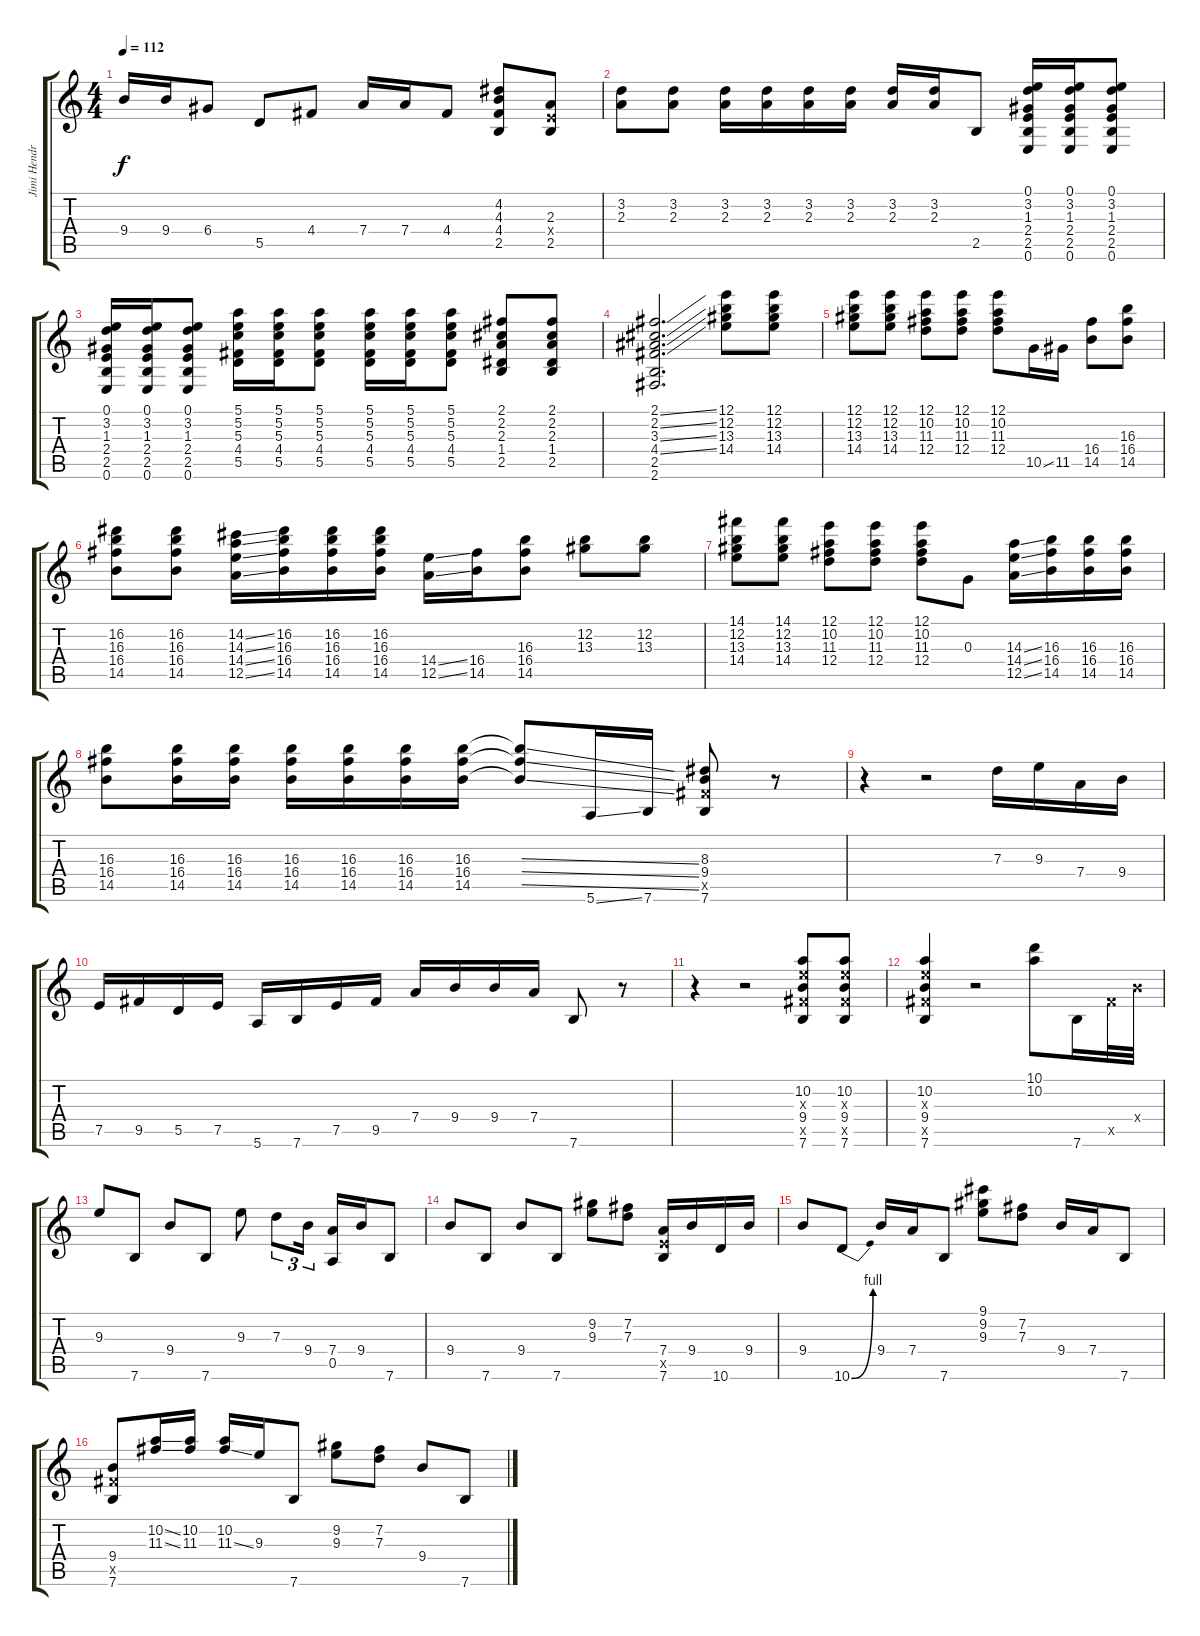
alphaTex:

\track ("Jimi Hendrix (Rhythm)" "Jimi Hendr") {instrument distortionguitar}
\staff {score tabs}
\tuning (E4 B3 G3 D3 A2 E2) {hide}
\ts (4 4)
\tempo 112
\clef g2
\ks c
9.4.16{dy f} 9.4.16 6.4.8 5.5.8 4.4.8 7.4.16 7.4.16 4.4.8 (4.2 4.3 4.4 2.5).8 (2.3 2.4{x} 2.5).8 |
(3.2 2.3).8 (3.2 2.3).8 (3.2 2.3).16 (3.2 2.3).16 (3.2 2.3).16 (3.2 2.3).16 (3.2 2.3).16 (3.2 2.3).16 2.5.8 (0.1 3.2 1.3 2.4 2.5 0.6).16 (0.1 3.2 1.3 2.4 2.5 0.6).16 (0.1 3.2 1.3 2.4 2.5 0.6).8 |
(0.1 3.2 1.3 2.4 2.5 0.6).16 (0.1 3.2 1.3 2.4 2.5 0.6).16 (0.1 3.2 1.3 2.4 2.5 0.6).8 (5.1 5.2 5.3 4.4 5.5).16 (5.1 5.2 5.3 4.4 5.5).16 (5.1 5.2 5.3 4.4 5.5).8 (5.1 5.2 5.3 4.4 5.5).16 (5.1 5.2 5.3 4.4 5.5).16 (5.1 5.2 5.3 4.4 5.5).8 (2.1 2.2 2.3 1.4 2.5).8 (2.1 2.2 2.3 1.4 2.5).8 |
(2.1{ss} 2.2{ss} 3.3{ss} 4.4{ss} 2.5 2.6).2{d} (12.1 12.2 13.3 14.4).8 (12.1 12.2 13.3 14.4).8 |
(12.1 12.2 13.3 14.4).8 (12.1 12.2 13.3 14.4).8 (12.1 10.2 11.3 12.4).8 (12.1 10.2 11.3 12.4).8 (12.1 10.2 11.3 12.4).8 10.5{ss}.16 11.5.16 (16.4 14.5).8 (16.3 16.4 14.5).8 |
(16.2 16.3 16.4 14.5).8 (16.2 16.3 16.4 14.5).8 (14.2{ss} 14.3{ss} 14.4{ss} 12.5{ss}).16 (16.2 16.3 16.4 14.5).16 (16.2 16.3 16.4 14.5).16 (16.2 16.3 16.4 14.5).16 (14.4{ss} 12.5{ss}).16 (16.4 14.5).16 (16.3 16.4 14.5).8 (12.2 13.3).8 (12.2 13.3).8 |
(14.1 12.2 13.3 14.4).8 (14.1 12.2 13.3 14.4).8 (12.1 10.2 11.3 12.4).8 (12.1 10.2 11.3 12.4).8 (12.1 10.2 11.3 12.4).8 0.3.8 (14.3{ss} 14.4{ss} 12.5{ss}).16 (16.3 16.4 14.5).16 (16.3 16.4 14.5).16 (16.3 16.4 14.5).16 |
(16.3 16.4 14.5).8 (16.3 16.4 14.5).16 (16.3 16.4 14.5).16 (16.3 16.4 14.5).16 (16.3 16.4 14.5).16 (16.3 16.4 14.5).16 (16.3 16.4 14.5).16 (16.3{ss t} 16.4{ss t} 14.5{ss t}).8 5.6{ss}.16 7.6.16 (8.3 9.4 9.5{x} 7.6).8 r.8 |
r.4 r.2 7.3.16 9.3.16 7.4.16 9.4.16 |
7.5.16 9.5.16 5.5.16 7.5.16 5.6.16 7.6.16 7.5.16 9.5.16 7.4.16 9.4.16 9.4.16 7.4.16 7.6.8 r.8 |
r.4 r.2 (10.2 9.3{x} 9.4 9.5{x} 7.6).8 (10.2 9.3{x} 9.4 9.5{x} 7.6).8 |
(10.2 9.3{x} 9.4 9.5{x} 7.6).4 r.2 (10.1 10.2).8 7.6.16 9.5{x}.32 9.4{x}.32 |
9.3.8 7.6.8 9.4.8 7.6.8 9.3.8 7.3.8{tu (3 2)} 9.4.16{tu (3 2)} (7.4 0.5).16 9.4.16 7.6.8 |
9.4.8 7.6.8 9.4.8 7.6.8 (9.2 9.3).8 (7.2 7.3).8 (7.4 7.5{x} 7.6).16 9.4.16 10.6.16 9.4.16 |
9.4.8 10.6{be (bend 0 0 60 4)}.8 9.4.16 7.4.16 7.6.8 (9.1 9.2 9.3).8 (7.2 7.3).8 9.4.16 7.4.16 7.6.8 |
(9.4 9.5{x} 7.6).8 (10.2{ss} 11.3{ss}).16 (10.2 11.3).16 (10.2 11.3{ss}).16 9.3.16 7.6.8 (9.2 9.3).8 (7.2 7.3).8 9.4.8 7.6.8
